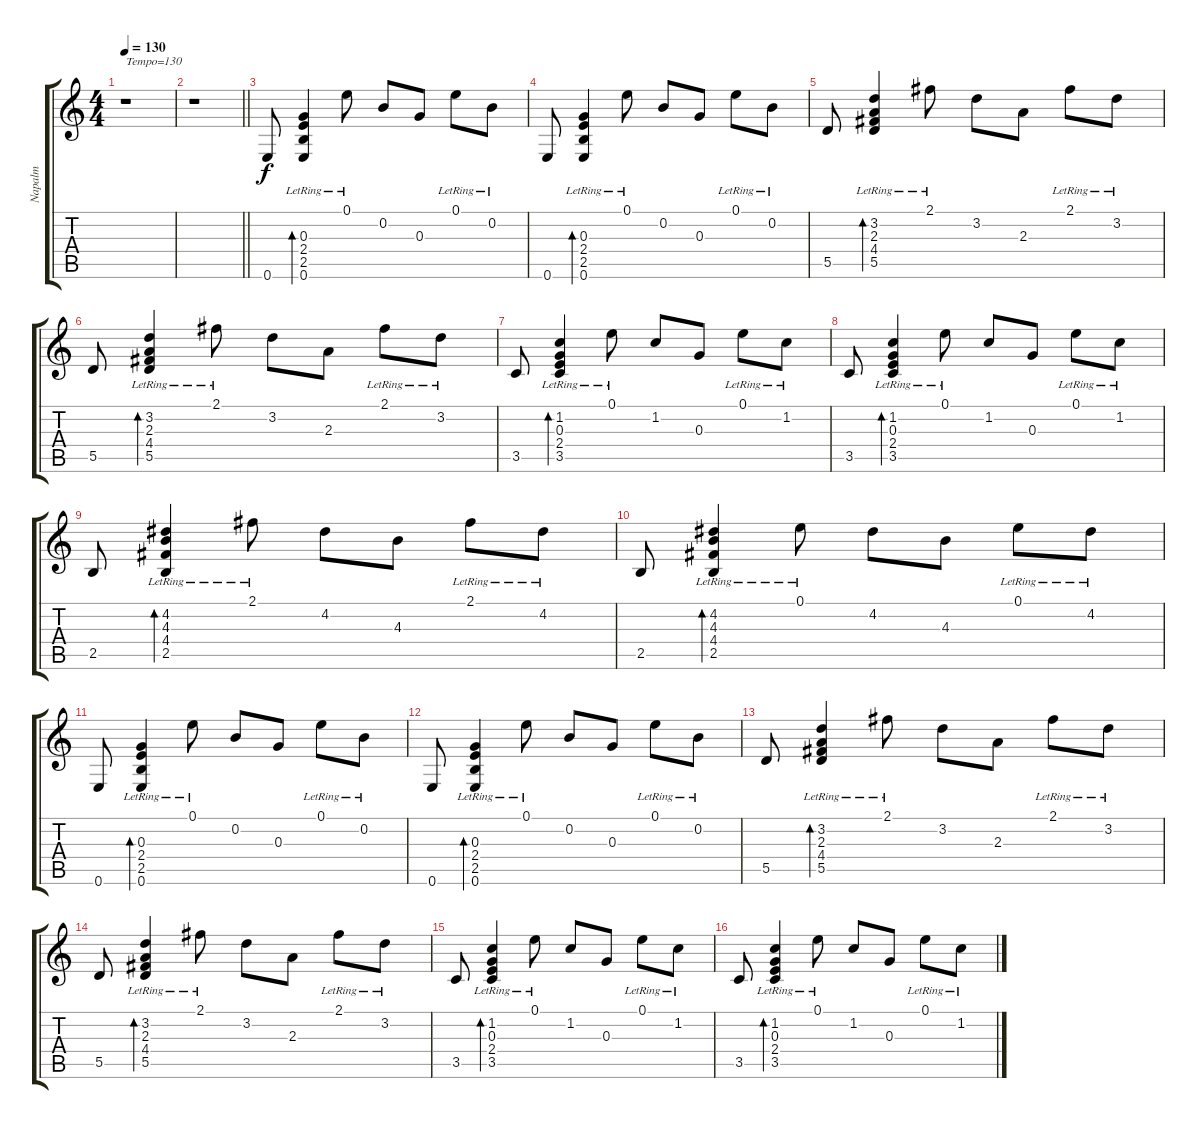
\track ("Napalm" "Napalm") {instrument acousticguitarsteel}
\staff {score tabs}
\tuning (E4 B3 G3 D3 A2 E2) {hide}
\ts (4 4)
\tempo 130
\clef g2
\ks c
r.1{txt "Tempo=130" dy f instrument acousticguitarsteel} |
\barLineRight lightlight
r.1 |
0.6.8{instrument acousticguitarsteel} (0.3{lr} 2.4{lr} 2.5{lr} 0.6{lr}).4{bd 480} 0.1{lr}.8 0.2.8 0.3.8 0.1{lr}.8 0.2{lr}.8 |
0.6.8 (0.3{lr} 2.4{lr} 2.5{lr} 0.6{lr}).4{bd 480} 0.1{lr}.8 0.2.8 0.3.8 0.1{lr}.8 0.2{lr}.8 |
5.5.8 (3.2{lr} 2.3 4.4{lr} 5.5).4{bd 480} 2.1{lr}.8 3.2.8 2.3.8 2.1{lr}.8 3.2{lr}.8 |
5.5.8 (3.2{lr} 2.3 4.4{lr} 5.5{lr}).4{bd 480} 2.1{lr}.8 3.2.8 2.3.8 2.1{lr}.8 3.2{lr}.8 |
3.5.8 (1.2{lr} 0.3{lr} 2.4{lr} 3.5{lr}).4{bd 480} 0.1{lr}.8 1.2.8 0.3.8 0.1{lr}.8 1.2{lr}.8 |
3.5.8 (1.2{lr} 0.3{lr} 2.4{lr} 3.5{lr}).4{bd 480} 0.1{lr}.8 1.2.8 0.3.8 0.1{lr}.8 1.2{lr}.8 |
2.5.8 (4.2 4.3{lr} 4.4{lr} 2.5{lr}).4{bd 480} 2.1{lr}.8 4.2.8 4.3.8 2.1{lr}.8 4.2{lr}.8 |
2.5.8 (4.2{lr} 4.3{lr} 4.4{lr} 2.5{lr}).4{bd 480} 0.1{lr}.8 4.2.8 4.3.8 0.1{lr}.8 4.2{lr}.8 |
0.6.8 (0.3{lr} 2.4{lr} 2.5{lr} 0.6{lr}).4{bd 480} 0.1{lr}.8 0.2.8 0.3.8 0.1{lr}.8 0.2{lr}.8 |
0.6.8 (0.3{lr} 2.4{lr} 2.5{lr} 0.6{lr}).4{bd 480} 0.1{lr}.8 0.2.8 0.3.8 0.1{lr}.8 0.2{lr}.8 |
5.5.8 (3.2{lr} 2.3 4.4{lr} 5.5{lr}).4{bd 480} 2.1{lr}.8 3.2.8 2.3.8 2.1{lr}.8 3.2{lr}.8 |
5.5.8 (3.2{lr} 2.3 4.4{lr} 5.5{lr}).4{bd 480} 2.1{lr}.8 3.2.8 2.3.8 2.1{lr}.8 3.2{lr}.8 |
3.5.8 (1.2{lr} 0.3{lr} 2.4{lr} 3.5{lr}).4{bd 480} 0.1{lr}.8 1.2.8 0.3.8 0.1{lr}.8 1.2{lr}.8 |
3.5.8 (1.2{lr} 0.3{lr} 2.4{lr} 3.5{lr}).4{bd 480} 0.1{lr}.8 1.2.8 0.3.8 0.1{lr}.8 1.2{lr}.8
